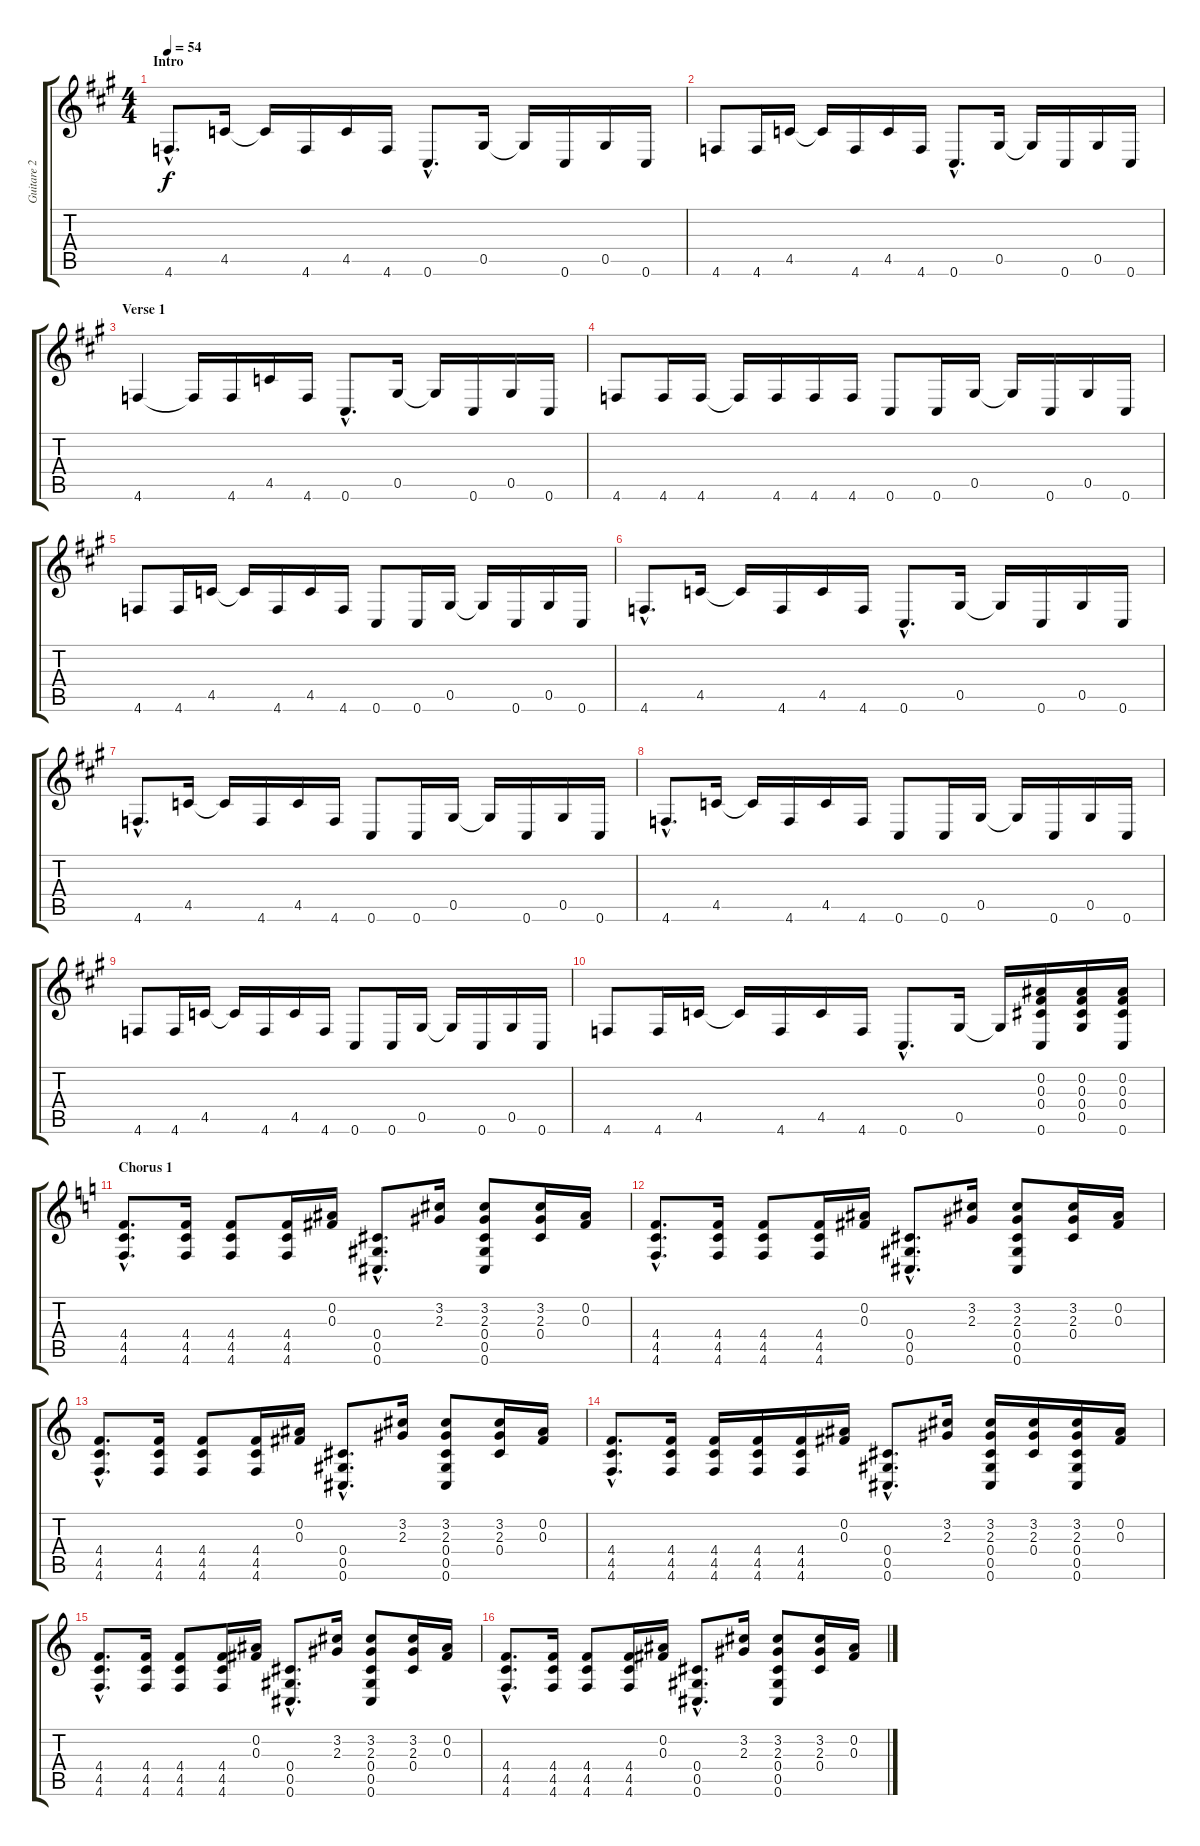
\track ("Guitare 2" "Guitare 2") {instrument acousticguitarsteel}
\staff {score tabs}
\tuning (Eb4 Bb3 Gb3 Db3 Ab2 Db2) {hide}
\ts (4 4)
\section ("" "Intro")
\tempo 54
\clef g2
\ks a
4.6{hac}.8{d dy f instrument acousticguitarsteel} 4.5.16 4.5{t}.16 4.6.16 4.5.16 4.6.16 0.6{hac}.8{d} 0.5.16 0.5{t}.16 0.6.16 0.5.16 0.6.16 |
4.6.8 4.6.16 4.5.16 4.5{t}.16 4.6.16 4.5.16 4.6.16 0.6{hac}.8{d} 0.5.16 0.5{t}.16 0.6.16 0.5.16 0.6.16 |
\section ("" "Verse 1")
4.6.4 4.6{t}.16 4.6.16 4.5.16 4.6.16 0.6{hac}.8{d} 0.5.16 0.5{t}.16 0.6.16 0.5.16 0.6.16 |
4.6.8 4.6.16 4.6.16 4.6{t}.16 4.6.16 4.6.16 4.6.16 0.6.8 0.6.16 0.5.16 0.5{t}.16 0.6.16 0.5.16 0.6.16 |
4.6.8 4.6.16 4.5.16 4.5{t}.16 4.6.16 4.5.16 4.6.16 0.6.8 0.6.16 0.5.16 0.5{t}.16 0.6.16 0.5.16 0.6.16 |
4.6{hac}.8{d} 4.5.16 4.5{t}.16 4.6.16 4.5.16 4.6.16 0.6{hac}.8{d} 0.5.16 0.5{t}.16 0.6.16 0.5.16 0.6.16 |
4.6{hac}.8{d} 4.5.16 4.5{t}.16 4.6.16 4.5.16 4.6.16 0.6.8 0.6.16 0.5.16 0.5{t}.16 0.6.16 0.5.16 0.6.16 |
4.6{hac}.8{d} 4.5.16 4.5{t}.16 4.6.16 4.5.16 4.6.16 0.6.8 0.6.16 0.5.16 0.5{t}.16 0.6.16 0.5.16 0.6.16 |
4.6.8 4.6.16 4.5.16 4.5{t}.16 4.6.16 4.5.16 4.6.16 0.6.8 0.6.16 0.5.16 0.5{t}.16 0.6.16 0.5.16 0.6.16 |
4.6.8 4.6.16 4.5.16 4.5{t}.16 4.6.16 4.5.16 4.6.16 0.6{hac}.8{d} 0.5.16 0.5{t}.16 (0.2 0.3 0.4 0.6).16 (0.2 0.3 0.4 0.5).16 (0.2 0.3 0.4 0.6).16 |
\section ("" "Chorus 1")
\ks c
(4.4{hac} 4.5{hac} 4.6{hac}).8{d} (4.4 4.5 4.6).16 (4.4 4.5 4.6).8 (4.4 4.5 4.6).16 (0.2 0.3).16 (0.4{hac} 0.5{hac} 0.6{hac}).8{d} (3.2 2.3).16 (3.2 2.3 0.4 0.5 0.6).8 (3.2 2.3 0.4).16 (0.2 0.3).16 |
(4.4{hac} 4.5{hac} 4.6{hac}).8{d} (4.4 4.5 4.6).16 (4.4 4.5 4.6).8 (4.4 4.5 4.6).16 (0.2 0.3).16 (0.4{hac} 0.5{hac} 0.6{hac}).8{d} (3.2 2.3).16 (3.2 2.3 0.4 0.5 0.6).8 (3.2 2.3 0.4).16 (0.2 0.3).16 |
(4.4{hac} 4.5{hac} 4.6{hac}).8{d} (4.4 4.5 4.6).16 (4.4 4.5 4.6).8 (4.4 4.5 4.6).16 (0.2 0.3).16 (0.4{hac} 0.5{hac} 0.6{hac}).8{d} (3.2 2.3).16 (3.2 2.3 0.4 0.5 0.6).8 (3.2 2.3 0.4).16 (0.2 0.3).16 |
(4.4{hac} 4.5{hac} 4.6{hac}).8{d} (4.4 4.5 4.6).16 (4.4 4.5 4.6).16 (4.4 4.5 4.6).16 (4.4 4.5 4.6).16 (0.2 0.3).16 (0.4{hac} 0.5{hac} 0.6{hac}).8{d} (3.2 2.3).16 (3.2 2.3 0.4 0.5 0.6).16 (3.2 2.3 0.4).16 (3.2 2.3 0.4 0.5 0.6).16 (0.2 0.3).16 |
(4.4{hac} 4.5{hac} 4.6{hac}).8{d} (4.4 4.5 4.6).16 (4.4 4.5 4.6).8 (4.4 4.5 4.6).16 (0.2 0.3).16 (0.4{hac} 0.5{hac} 0.6{hac}).8{d} (3.2 2.3).16 (3.2 2.3 0.4 0.5 0.6).8 (3.2 2.3 0.4).16 (0.2 0.3).16 |
(4.4{hac} 4.5{hac} 4.6{hac}).8{d} (4.4 4.5 4.6).16 (4.4 4.5 4.6).8 (4.4 4.5 4.6).16 (0.2 0.3).16 (0.4{hac} 0.5{hac} 0.6{hac}).8{d} (3.2 2.3).16 (3.2 2.3 0.4 0.5 0.6).8 (3.2 2.3 0.4).16 (0.2 0.3).16
